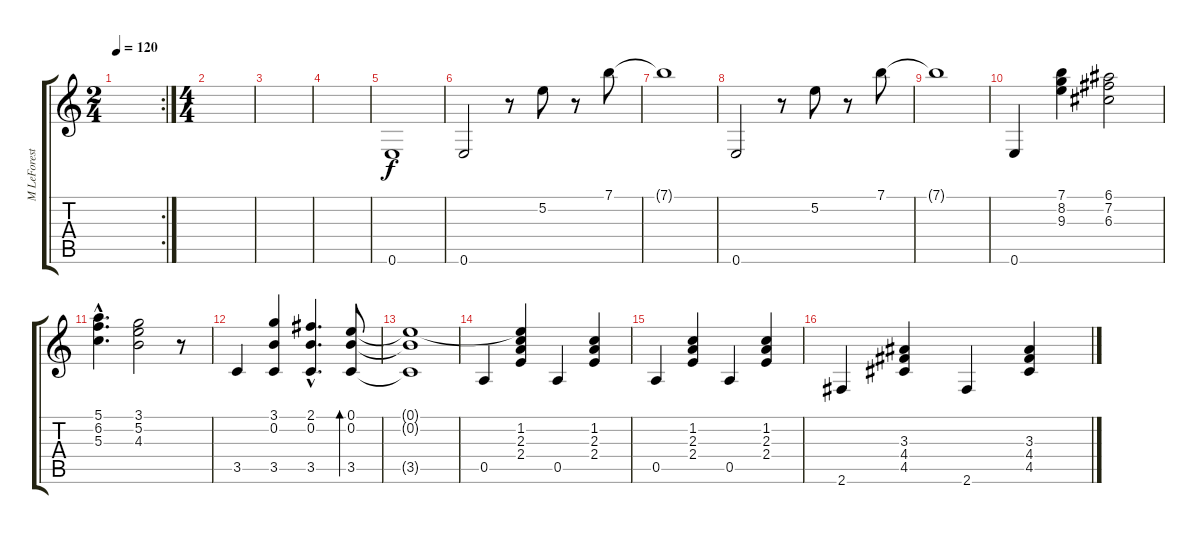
\track ("M LeForestier" "M LeForest") {instrument acousticguitarsteel}
\staff {score tabs}
\tuning (E4 B3 G3 D3 A2 E2) {hide}
\rc 2
\ts (2 4)
\tempo 120
\clef g2
\ks c
|
\ts (4 4)
|
|
|
0.6.1 |
0.6.2 r.8 5.2.8 r.8 7.1.8 |
7.1{t}.1 |
0.6.2 r.8 5.2.8 r.8 7.1.8 |
7.1{t}.1 |
0.6.4 (7.1 8.2 9.3).4 (6.1 7.2 6.3).2 |
(5.1{hac} 6.2{hac} 5.3{hac}).4{d} (3.1 5.2 4.3).2 r.8 |
3.5.4 (3.1 0.2 3.5).4 (2.1{hac} 0.2{hac} 3.5{hac}).4{d} (0.1 0.2 3.5).8{bd 120} |
(0.1{t} 0.2{t} 3.5{t}).1 |
0.5.4 (0.1{t} 1.2 2.3 2.4).4 0.5.4 (1.2 2.3 2.4).4 |
0.5.4 (1.2 2.3 2.4).4 0.5.4 (1.2 2.3 2.4).4 |
2.6.4 (3.3 4.4 4.5).4 2.6.4 (3.3 4.4 4.5).4
